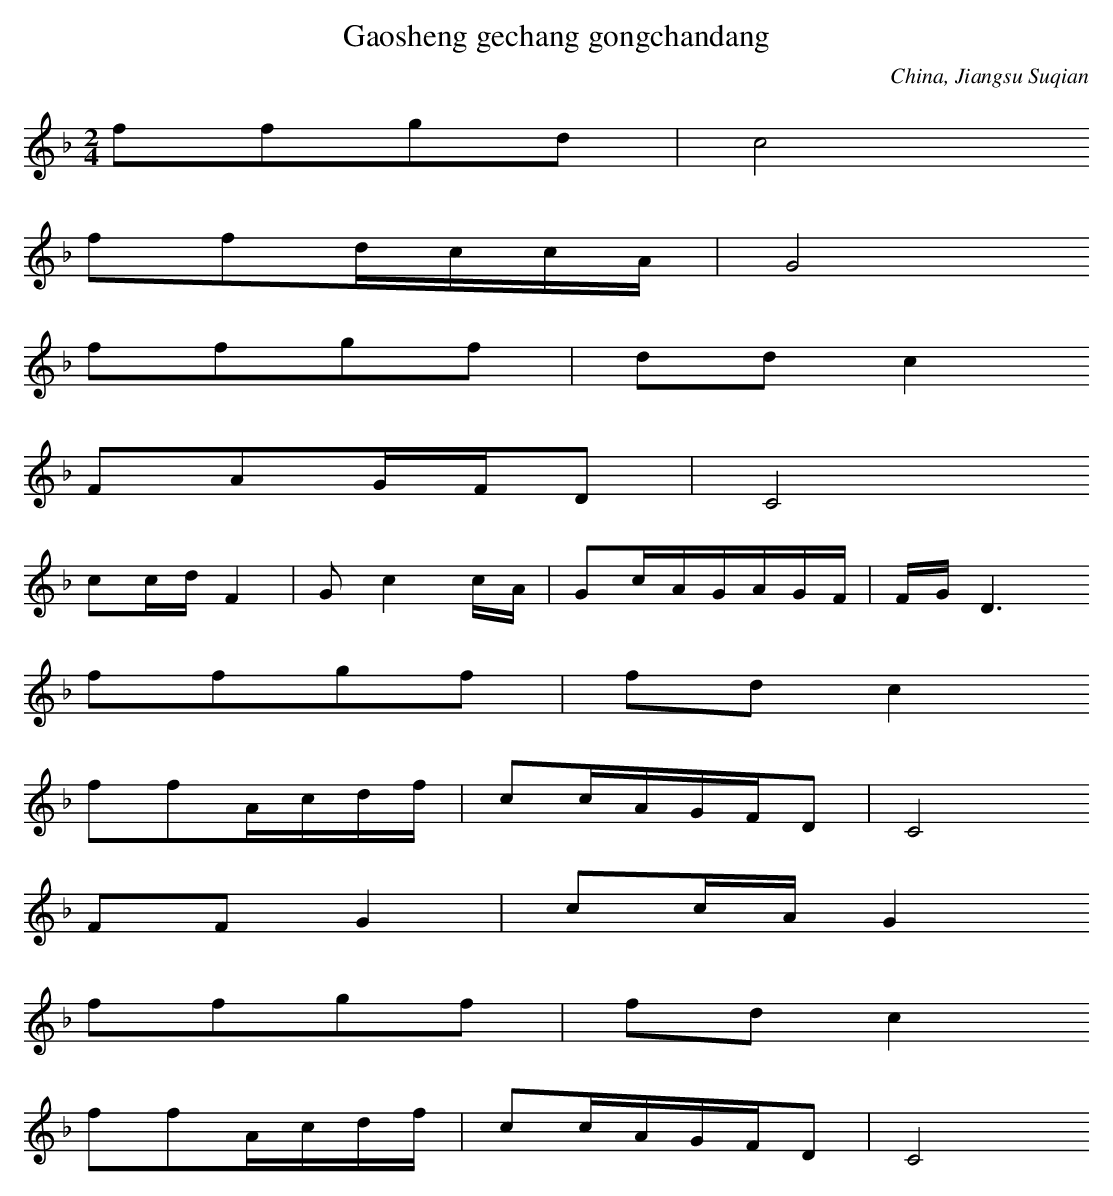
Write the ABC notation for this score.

X:1
T: Gaosheng gechang gongchandang
O: China, Jiangsu Suqian
M: 2/4
L: 1/16
K: F
f2f2g2d2 | c8
f2f2dccA | G8
f2f2g2f2 | d2d2c4
F2A2GFD2 | C8
c2cdF4 | G2c4cA | G2cAGAGF | FGD6
f2f2g2f2 | f2d2c4
f2f2Acdf | c2cAGFD2 | C8
F2F2G4 | c2cAG4
f2f2g2f2 | f2d2c4
f2f2Acdf | c2cAGFD2 | C8
